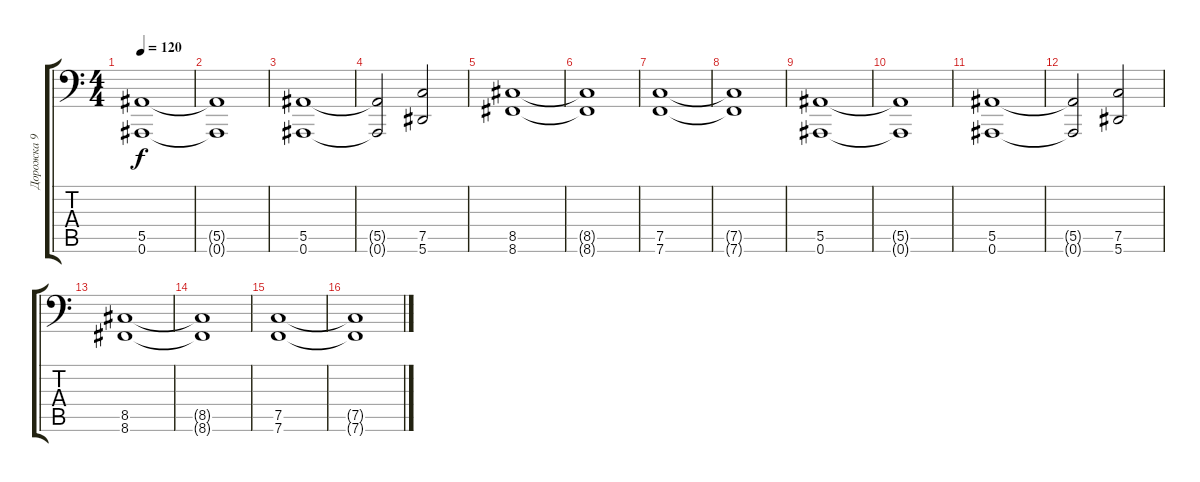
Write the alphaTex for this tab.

\track ("Дорожка 9" "Дорожка 9") {instrument pad7halo}
\staff {score tabs}
\tuning (C4 G3 Eb3 Bb2 F2 Bb1) {hide}
\ts (4 4)
\tempo 120
\clef f4
\ks c
(5.5 0.6).1{dy f} |
(5.5{t} 0.6{t}).1 |
(5.5 0.6).1 |
(5.5{t} 0.6{t}).2 (7.5 5.6).2 |
(8.5 8.6).1 |
(8.5{t} 8.6{t}).1 |
(7.5 7.6).1 |
(7.5{t} 7.6{t}).1 |
(5.5 0.6).1 |
(5.5{t} 0.6{t}).1 |
(5.5 0.6).1 |
(5.5{t} 0.6{t}).2 (7.5 5.6).2 |
(8.5 8.6).1 |
(8.5{t} 8.6{t}).1 |
(7.5 7.6).1 |
(7.5{t} 7.6{t}).1
